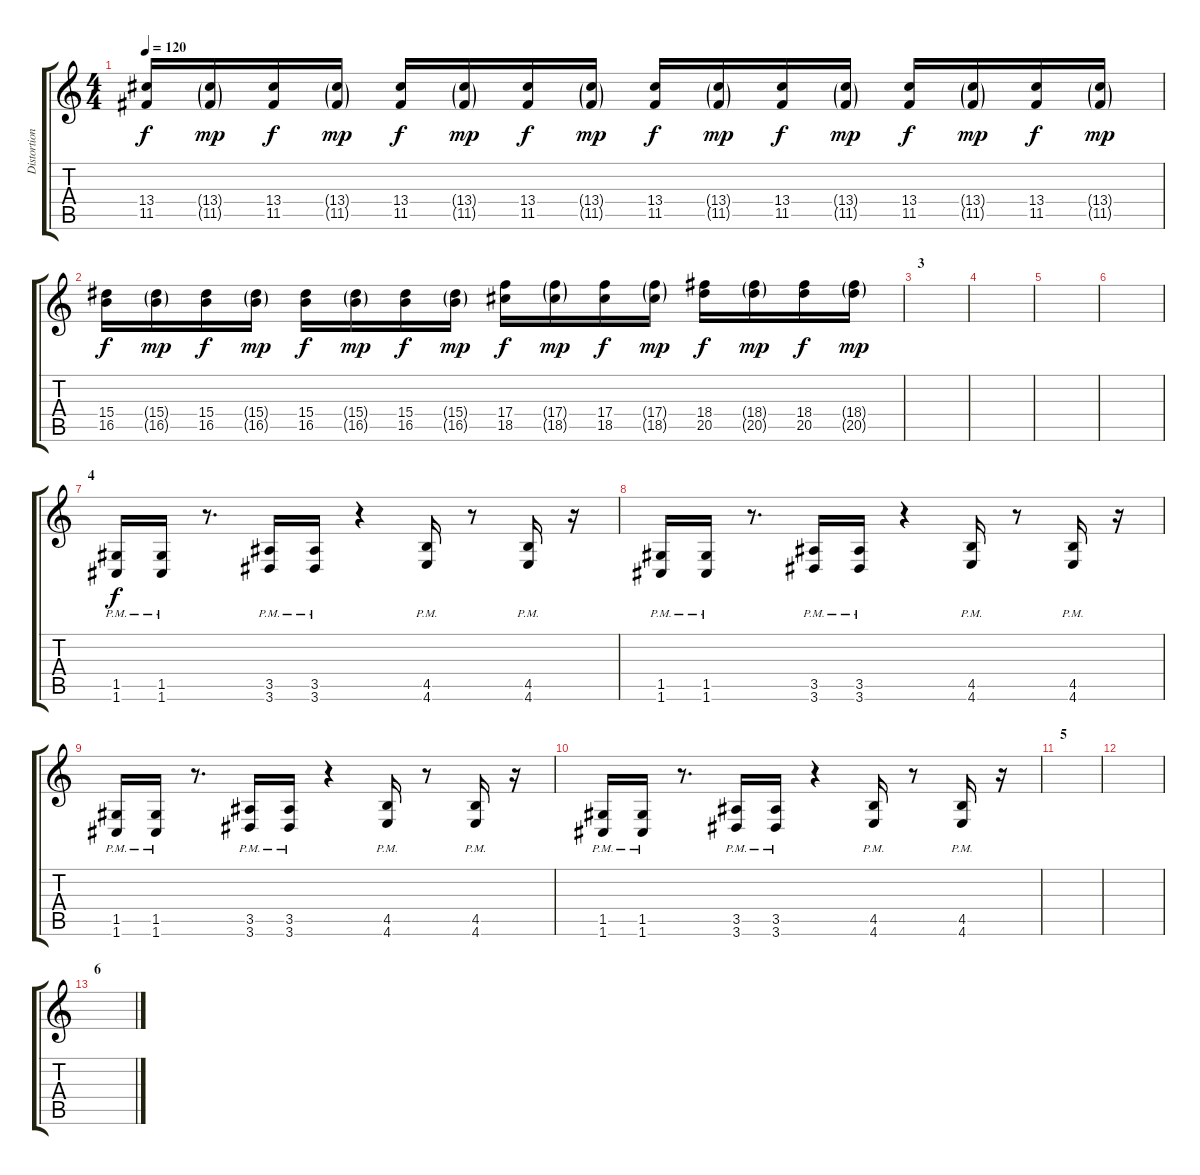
\track ("Distortion Guitar 1" "Distortion") {instrument distortionguitar}
\staff {score tabs}
\tuning (D4 A3 F3 C3 G2 C2) {hide}
\ts (4 4)
\tempo 120
\clef g2
\ks c
(13.4 11.5).16{dy f balance 2} (13.4{g} 11.5{g}).16{dy mp} (13.4 11.5).16{dy f balance 14} (13.4{g} 11.5{g}).16{dy mp} (13.4 11.5).16{dy f balance 2} (13.4{g} 11.5{g}).16{dy mp} (13.4 11.5).16{dy f balance 14} (13.4{g} 11.5{g}).16{dy mp} (13.4 11.5).16{dy f balance 2} (13.4{g} 11.5{g}).16{dy mp} (13.4 11.5).16{dy f balance 14} (13.4{g} 11.5{g}).16{dy mp} (13.4 11.5).16{dy f balance 2} (13.4{g} 11.5{g}).16{dy mp} (13.4 11.5).16{dy f balance 14} (13.4{g} 11.5{g}).16{dy mp} |
(15.4 16.5).16{dy f balance 2} (15.4{g} 16.5{g}).16{dy mp} (15.4 16.5).16{dy f balance 14} (15.4{g} 16.5{g}).16{dy mp} (15.4 16.5).16{dy f balance 2} (15.4{g} 16.5{g}).16{dy mp} (15.4 16.5).16{dy f balance 14} (15.4{g} 16.5{g}).16{dy mp} (17.4 18.5).16{dy f balance 2} (17.4{g} 18.5{g}).16{dy mp} (17.4 18.5).16{dy f balance 14} (17.4{g} 18.5{g}).16{dy mp} (18.4 20.5).16{dy f balance 2} (18.4{g} 20.5{g}).16{dy mp} (18.4 20.5).16{dy f balance 14} (18.4{g} 20.5{g}).16{dy mp} |
\section ("" "3")
|
|
|
|
\section ("" "4")
(1.5{pm} 1.6{pm}).16{dy f volume 13 balance 4 instrument distortionguitar} (1.5{pm} 1.6{pm}).16 r.8{d} (3.5{pm} 3.6{pm}).16 (3.5{pm} 3.6{pm}).16 r.4 (4.5{pm} 4.6{pm}).16 r.8 (4.5{pm} 4.6{pm}).16 r.16 |
(1.5{pm} 1.6{pm}).16 (1.5{pm} 1.6{pm}).16 r.8{d} (3.5{pm} 3.6{pm}).16 (3.5{pm} 3.6{pm}).16 r.4 (4.5{pm} 4.6{pm}).16 r.8 (4.5{pm} 4.6{pm}).16 r.16 |
(1.5{pm} 1.6{pm}).16 (1.5{pm} 1.6{pm}).16 r.8{d} (3.5{pm} 3.6{pm}).16 (3.5{pm} 3.6{pm}).16 r.4 (4.5{pm} 4.6{pm}).16 r.8 (4.5{pm} 4.6{pm}).16 r.16 |
(1.5{pm} 1.6{pm}).16 (1.5{pm} 1.6{pm}).16 r.8{d} (3.5{pm} 3.6{pm}).16 (3.5{pm} 3.6{pm}).16 r.4 (4.5{pm} 4.6{pm}).16 r.8 (4.5{pm} 4.6{pm}).16 r.16 |
\section ("" "5")
|
|
\section ("" "6")
